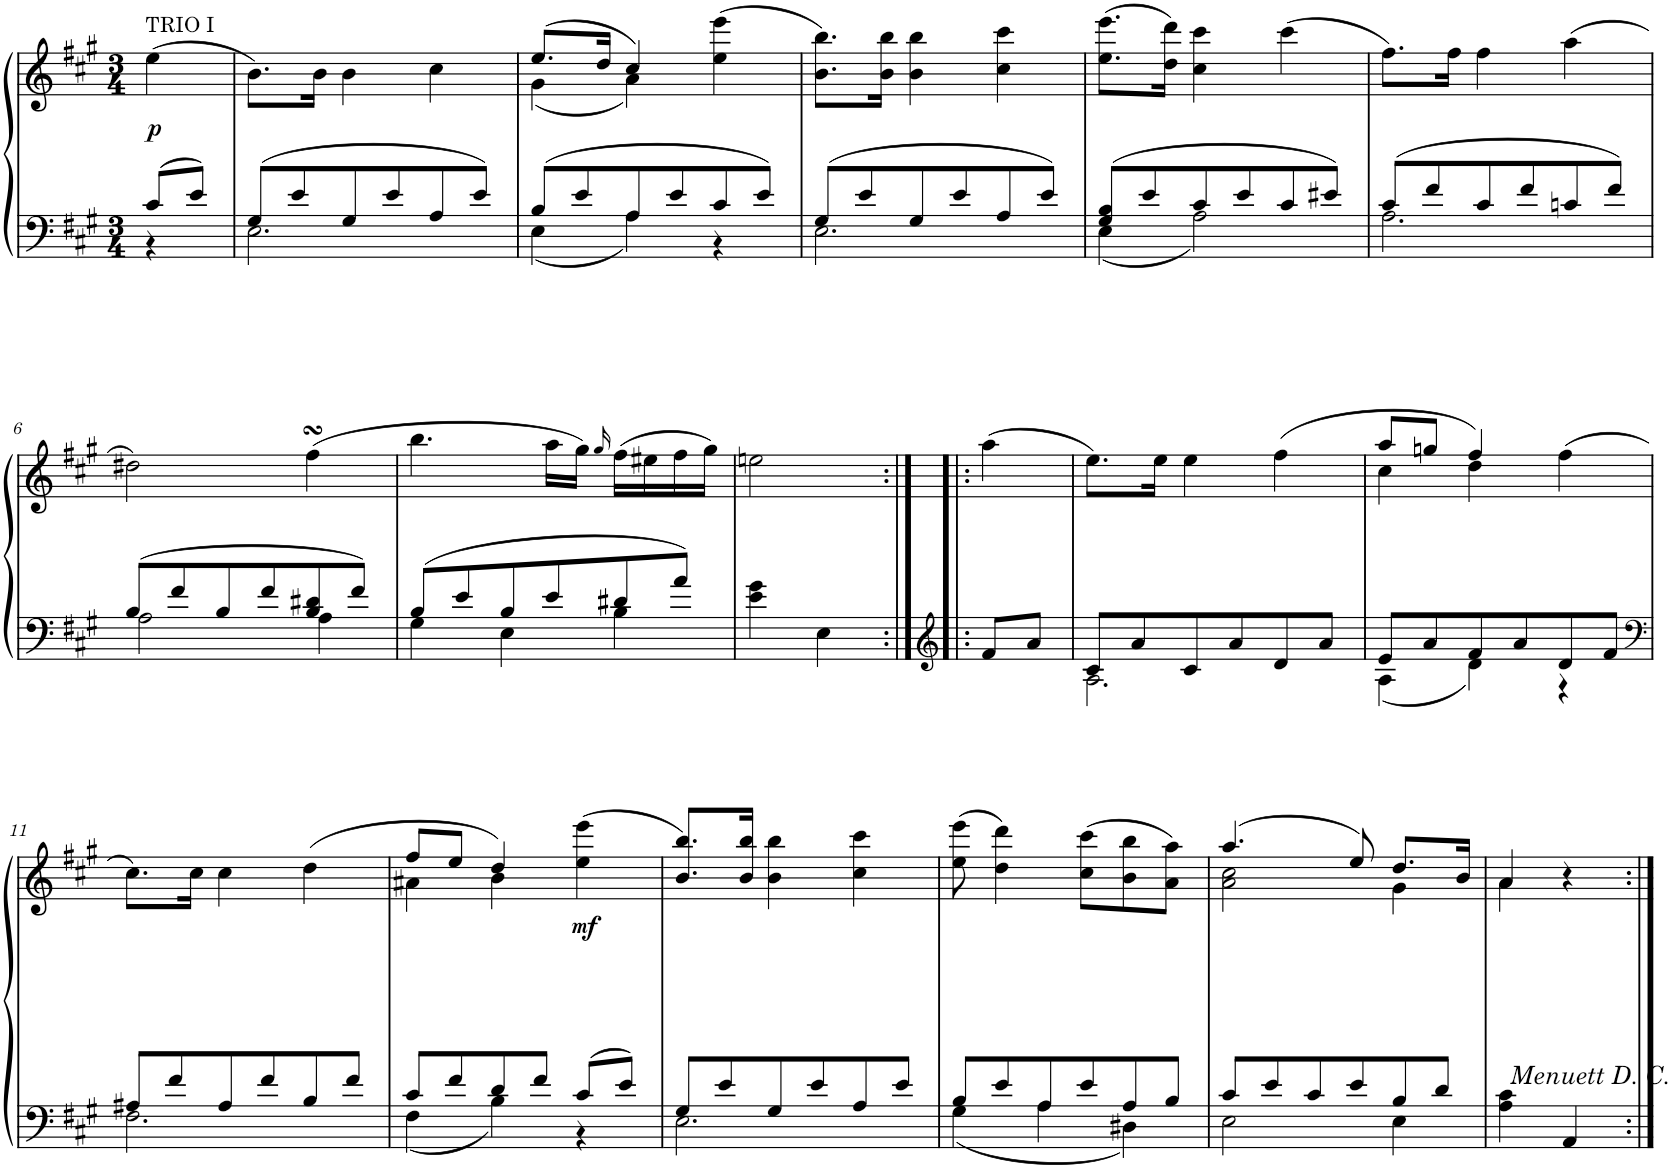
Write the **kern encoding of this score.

**kern	**kern	**dynam
*part1	*part1	*part1
*staff2	*staff1	*staff1/2
*I"Piano	*	*
*I'Pno.	*	*
*clefF4	*clefG2	*
*k[f#c#g#]	*k[f#c#g#]	*
*M3/4	*M3/4	*
=	=	=
*^	*	*
!	!	!LO:TX:a:t=TRIO I	!
!	!	!	!LO:DY:b
8c#/L	4r	(4ee\	p
8e/J	.	.	.
=1	=1	=1	=1
8G#/L	2.E\	8.b\L)	.
8e/	.	.	.
.	.	16b\Jk	.
8G#/	.	4b\	.
8e/	.	.	.
8A/	.	4cc#\	.
8e/J	.	.	.
=2	=2	=2	=2
*	*	*^	*
8B/L	4E\	(8.ee/L	(4g#\	.
8e/	.	.	.	.
.	.	16dd/Jk	.	.
8A/	4A\	4cc#/)	4a\)	.
8e/	.	.	.	.
8c#/	4r	(>4ee\ 4eee\	4ryy	.
8e/J	.	.	.	.
*	*	*v	*v	*
=3	=3	=3	=3
8G#/L	2.E\	8.b\ 8.bb\L)	.
8e/	.	.	.
.	.	16b\ 16bb\Jk	.
8G#/	.	4b\ 4bb\	.
8e/	.	.	.
8A/	.	4cc#\ 4ccc#\	.
8e/J	.	.	.
=4	=4	=4	=4
8G#/ 8B/L	4E\	(8.ee\ 8.eee\L	.
8e/	.	.	.
.	.	16dd\ 16ddd\Jk)	.
8c#/	2A\	4cc#\ 4ccc#\	.
8e/	.	.	.
8c#/	.	(4ccc#\	.
8e#X/J	.	.	.
=5	=5	=5	=5
8c#/L	2.A\	8.ff#\L)	.
8f#/	.	.	.
.	.	16ff#\Jk	.
8c#/	.	4ff#\	.
8f#/	.	.	.
8cn/	.	(4aa\	.
8f#/J	.	.	.
!!LO:LB:g=z
=6	=6	=6	=6
8B/L	2A\	2dd#X\)	.
8f#/	.	.	.
8B/	.	.	.
8f#/	.	.	.
8B/ 8d#X/	4A\	(4ff#sSSS\	.
8f#/J	.	.	.
=7	=7	=7	=7
8B/L	4G#\	4.bb\	.
8e/	.	.	.
8B/	4E\	.	.
8e/	.	16aa\LL	.
.	.	16gg#\JJ)	.
.	.	16qgg#/	.
8d#X/	4B\	(16ff#\LL	.
.	.	16ee#X\	.
8a/J	.	16ff#\	.
.	.	16gg#\JJ)	.
*v	*v	*	*
=8	=8	=8
4e\ 4g#\	2een\	.
4E\	.	.
=8X1:|!|:	=8X1:|!|:	=8X1:|!|:
*clefG2	*	*
8f#/L	(4aa\	.
8a/J	.	.
=9	=9	=9
*^	*	*
8c#/L	2.A\	8.ee\L)	.
8a/	.	.	.
.	.	16ee\Jk	.
8c#/	.	4ee\	.
8a/	.	.	.
8d/	.	(4ff#\	.
8a/J	.	.	.
=10	=10	=10	=10
*	*	*^	*
8e/L	4A\	8aa/L	4cc#\	.
8a/	.	8ggn/J	.	.
8f#/	4d\	4ff#/)	4dd\	.
8a/	.	.	.	.
8d/	4r	(4ff#\	4ryy	.
8f#/J	.	.	.	.
*	*	*v	*v	*
!!LO:LB:g=z
=11	=11	=11	=11
*clefF4	*	*	*
8A#X/L	2.F#\	8.cc#\L)	.
8f#/	.	.	.
.	.	16cc#\Jk	.
8A#/	.	4cc#\	.
8f#/	.	.	.
8B/	.	(4dd\	.
8f#/J	.	.	.
=12	=12	=12	=12
*	*	*^	*
8c#/L	4F#\	8ff#/L	4a#X\	.
8f#/	.	8ee/J	.	.
8d/	4B\	4dd/)	4b\	.
8f#/J	.	.	.	.
!	!	!	!	!LO:DY:b
8c#/L	4r	(>4ee\ 4eee\	4ryy	mf
8e/J	.	.	.	.
*	*	*v	*v	*
=13	=13	=13	=13
8G#/L	2.E\	8.b/ 8.bb/L)	.
8e/	.	.	.
.	.	16b/ 16bb/Jk	.
8G#/	.	4b\ 4bb\	.
8e/	.	.	.
8A/	.	4cc#\ 4ccc#\	.
8e/J	.	.	.
=14	=14	=14	=14
8B/L	4G#\	(8ee\ 8eee\	.
8e/	.	4dd\ 4ddd\)	.
8A/	4A\	.	.
8e/	.	(8cc#\ 8ccc#\L	.
8A/	4D#X\	8b\ 8bb\	.
8B/J	.	8a\ 8aa\J)	.
=15	=15	=15	=15
*	*	*^	*
8c#/L	2E\	(4.aa/	2a\ 2cc#\	.
8e/	.	.	.	.
8c#/	.	.	.	.
8e/	.	8ee/)	.	.
8B/	4E\	8.dd/L	4g#\	.
8d/J	.	.	.	.
.	.	16b/Jk	.	.
*v	*v	*	*	*
=16	=16	=16	=16
4A\ 4c#\	4a/	4a\	.
!	!LO:TX:b:i:t=Menuett D. C.	!	!
4AA/	4r	4ryy	.
*	*v	*v	*
=:|!	=:|!	=:|!
*-	*-	*-
